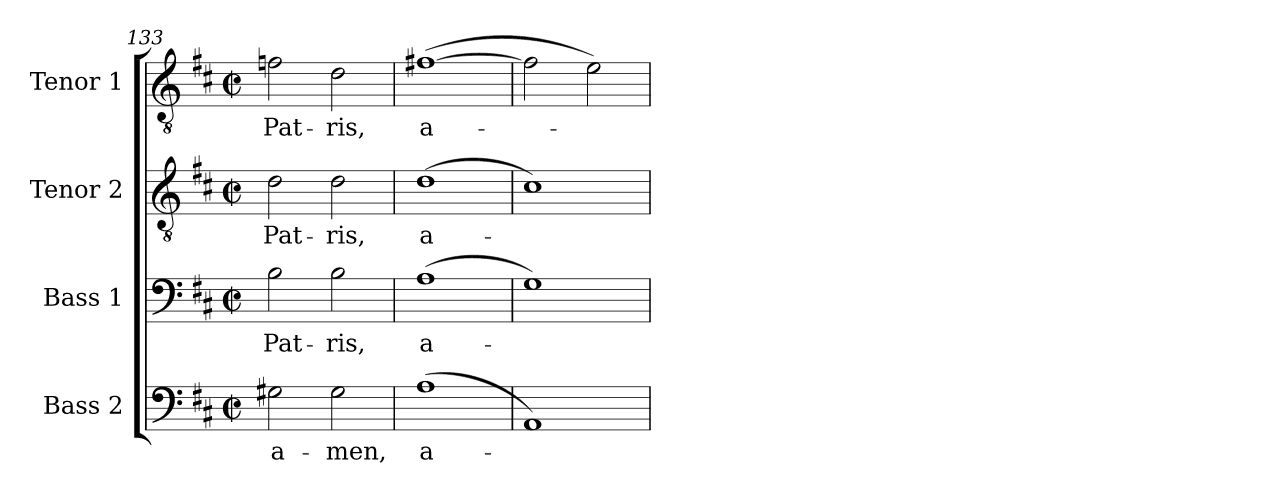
**kern	**text	**kern	**text	**kern	**text	**kern	**text
*part4	*part4	*part3	*part3	*part2	*part2	*part1	*part1
*staff4	*staff4	*staff3	*staff3	*staff2	*staff2	*staff1	*staff1
*I"Bass 2	*	*I"Bass 1	*	*I"Tenor 2	*	*I"Tenor 1	*
*I'B. 2	*	*I'B. 1	*	*I'T. 2	*	*I'T. 1	*
*clefF4	*	*clefF4	*	*clefGv2	*	*clefGv2	*
*k[f#c#]	*	*k[f#c#]	*	*k[f#c#]	*	*k[f#c#]	*
*D:	*	*D:	*	*D:	*	*D:	*
*M2/2	*	*M2/2	*	*M2/2	*	*M2/2	*
*met(c|)	*	*met(c|)	*	*met(c|)	*	*met(c|)	*
=133	=133	=133	=133	=133	=133	=133	=133
!	!LO:LY:b	!	!LO:LY:b	!	!LO:LY:b	!	!LO:LY:b
2G#X\	a-	2B\	Pat-	2d\	Pat-	2fn\	Pat-
!	!LO:LY:b	!	!LO:LY:b	!	!LO:LY:b	!	!LO:LY:b
2G#\	-men,	2B\	-ris,	2d\	-ris,	2d\	-ris,
=134	=134	=134	=134	=134	=134	=134	=134
!	!LO:LY:b	!	!LO:LY:b	!	!LO:LY:b	!	!LO:LY:b
(>1A	a-	(>1A	a-	(>1d	a-	(>[1f#X	a-
=135	=135	=135	=135	=135	=135	=135	=135
1AA)	.	1G)	.	1c#)	.	2f#\]	.
.	.	.	.	.	.	2e\)	.
=	=	=	=	=	=	=	=
*-	*-	*-	*-	*-	*-	*-	*-
